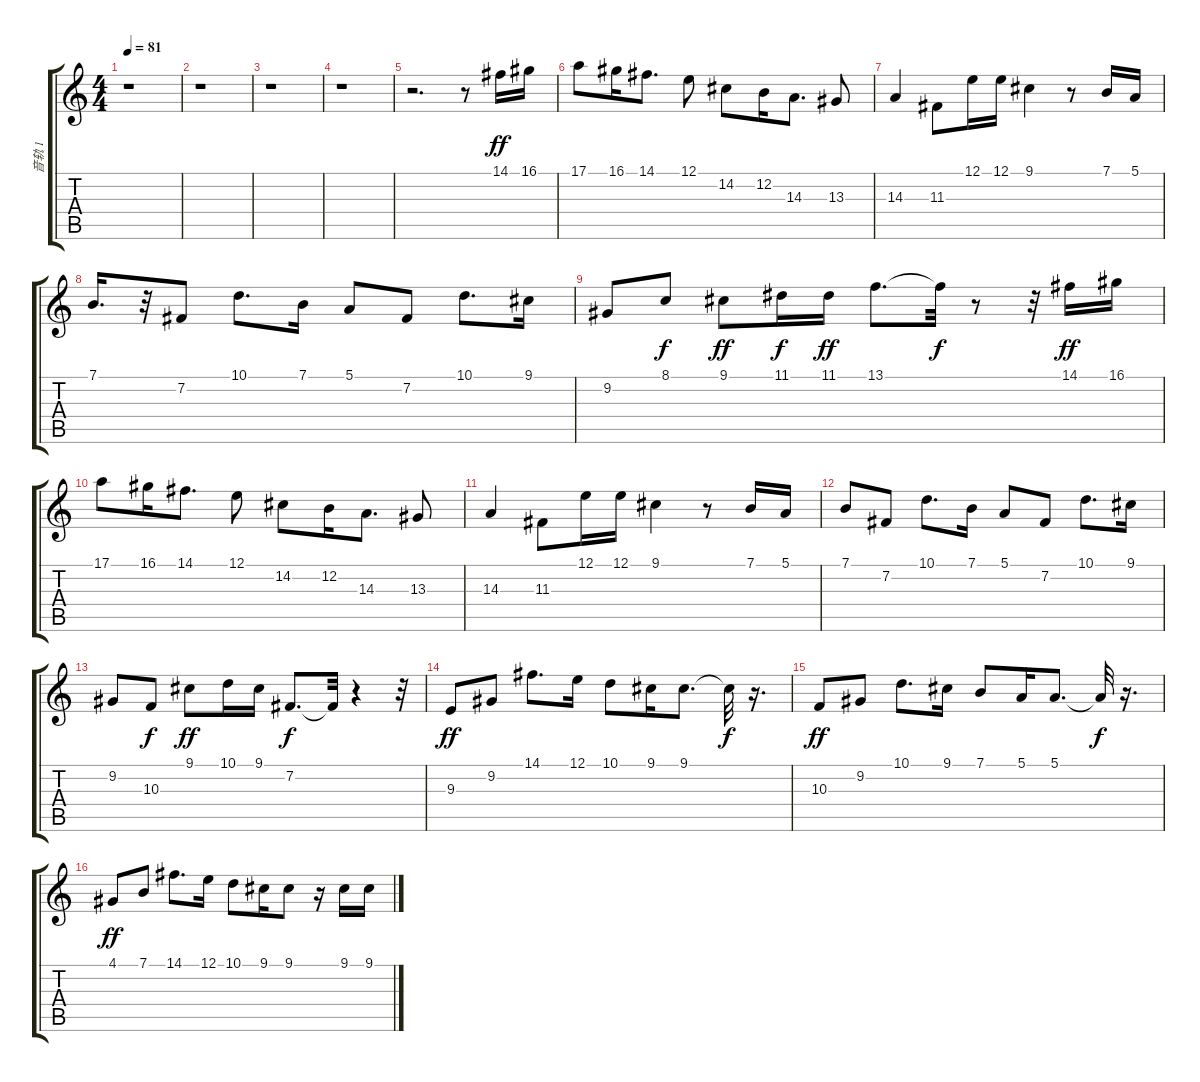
\track ("音轨 1" "音轨 1") {instrument flute}
\staff {score tabs}
\tuning (E4 B3 G3 D3 A2 E2) {hide}
\ts (4 4)
\tempo 81
\clef g2
\ks c
r.1{dy f} |
r.1 |
r.1 |
r.1 |
r.2{d} r.8 14.1.16{dy ff} 16.1.16 |
17.1.8 16.1.16 14.1.8{d} 12.1.8 14.2.8 12.2.16 14.3.8{d} 13.3.8 |
14.3.4 11.3.8 12.1.16 12.1.16 9.1.4 r.8 7.1.16 5.1.16 |
7.1.16{d} r.32 7.2.8 10.1.8{d} 7.1.16 5.1.8 7.2.8 10.1.8{d} 9.1.16 |
9.2.8 8.1.8{dy f} 9.1.8{dy ff} 11.1.16{dy f} 11.1.16{dy ff} 13.1.8{d} 13.1{t}.32{dy f} r.8 r.32 14.1.16{dy ff} 16.1.16 |
17.1.8 16.1.16 14.1.8{d} 12.1.8 14.2.8 12.2.16 14.3.8{d} 13.3.8 |
14.3.4 11.3.8 12.1.16 12.1.16 9.1.4 r.8 7.1.16 5.1.16 |
7.1.8 7.2.8 10.1.8{d} 7.1.16 5.1.8 7.2.8 10.1.8{d} 9.1.16 |
9.2.8 10.3.8{dy f} 9.1.8{dy ff} 10.1.16 9.1.16 7.2.8{d dy f} 7.2{t}.32 r.4 r.32 |
9.3.8{dy ff} 9.2.8 14.1.8{d} 12.1.16 10.1.8 9.1.16 9.1.8{d} 9.1{t}.32{dy f} r.16{d} |
10.3.8{dy ff} 9.2.8 10.1.8{d} 9.1.16 7.1.8 5.1.16 5.1.8{d} 5.1{t}.32{dy f} r.16{d} |
4.1.8{dy ff} 7.1.8 14.1.8{d} 12.1.16 10.1.8 9.1.16 9.1.8 r.16 9.1.16 9.1.16
